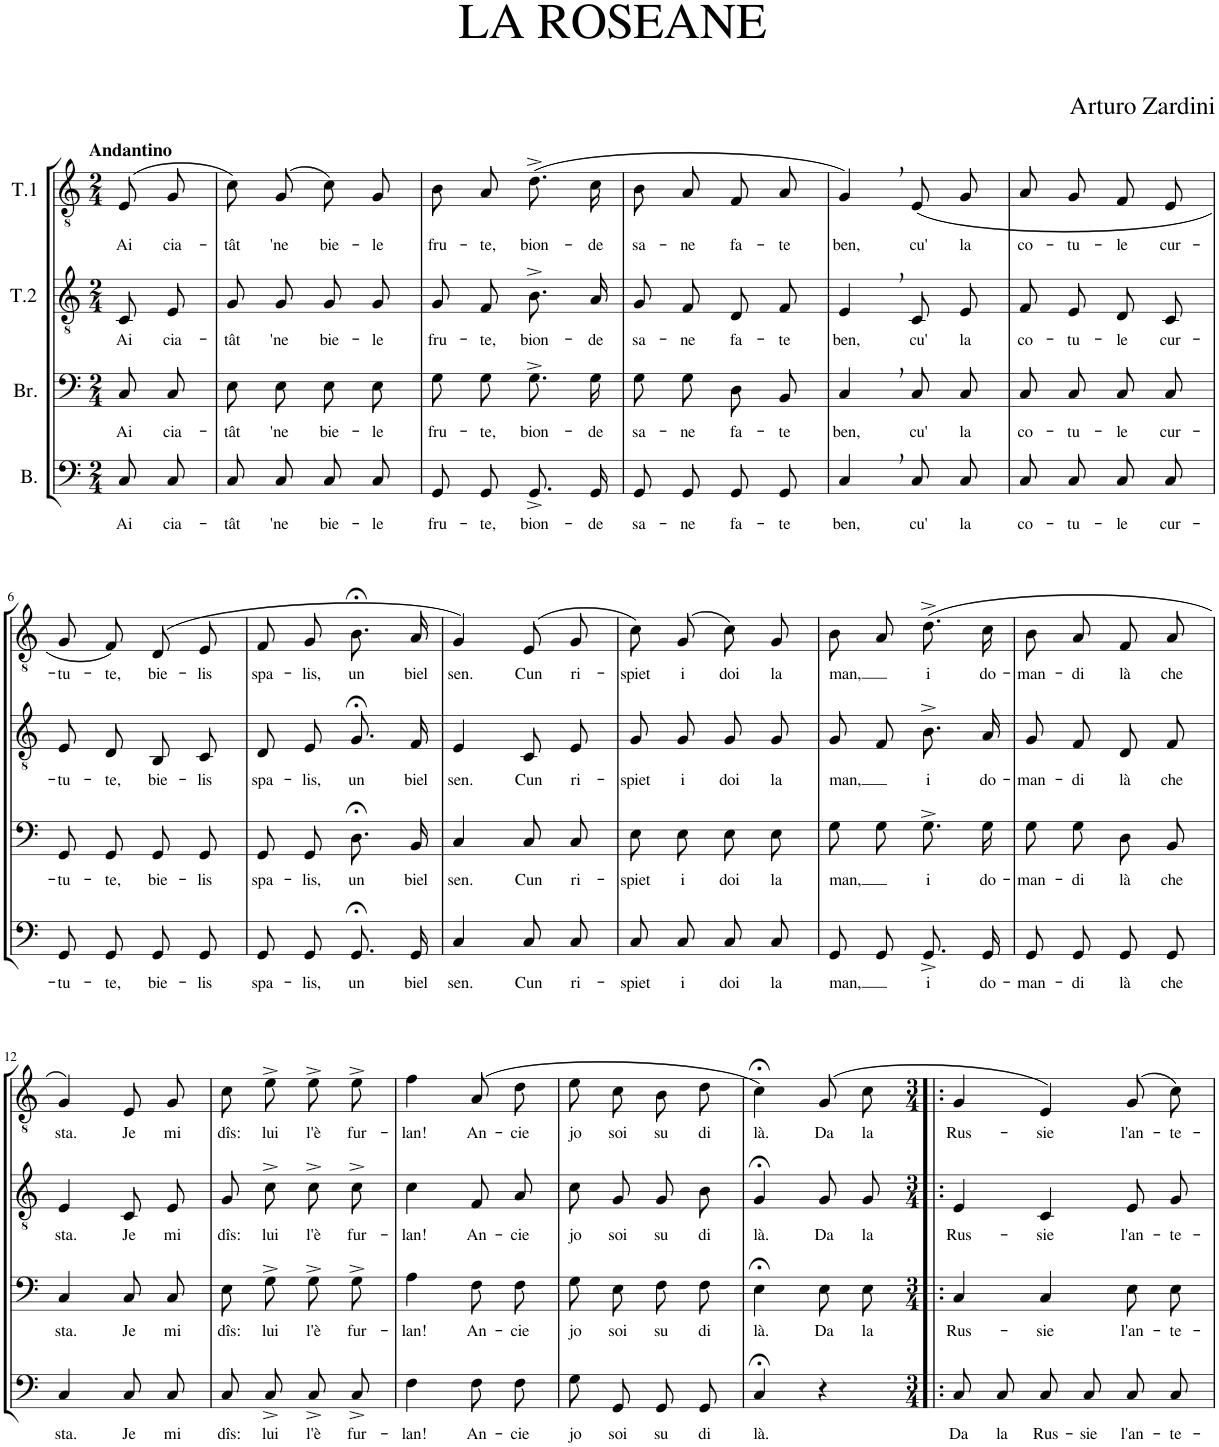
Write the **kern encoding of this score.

**kern	**text	**kern	**text	**kern	**text	**kern	**text
*part4	*part4	*part3	*part3	*part2	*part2	*part1	*part1
*staff4	*staff4	*staff3	*staff3	*staff2	*staff2	*staff1	*staff1
*I"B.	*	*I"Br.	*	*I"T.2	*	*I"T.1	*
*clefF4	*	*clefF4	*	*clefGv2	*	*clefGv2	*
*k[]	*	*k[]	*	*k[]	*	*k[]	*
*M2/4	*	*M2/4	*	*M2/4	*	*M2/4	*
=	=	=	=	=	=	=	=
!	!	!	!	!	!	!LO:TX:a:B:t=Andantino	!
!	!LO:LY:b	!	!LO:LY:b	!	!LO:LY:b	!	!LO:LY:b
8C/L	Ai	8C/L	Ai	8C/L	Ai	(8E/L	Ai
!	!LO:LY:b	!	!LO:LY:b	!	!LO:LY:b	!	!LO:LY:b
8C/J	cia-	8C/J	cia-	8E/J	cia-	8G/J	cia-
=1	=1	=1	=1	=1	=1	=1	=1
!	!LO:LY:b	!	!LO:LY:b	!	!LO:LY:b	!	!LO:LY:b
8C/L	-tât	8E\L	-tât	8G/L	-tât	8c/L)	-tât
!	!LO:LY:b	!	!LO:LY:b	!	!LO:LY:b	!	!LO:LY:b
8C/J	'ne	8E\J	'ne	8G/J	'ne	(8G/J	'ne
!	!LO:LY:b	!	!LO:LY:b	!	!LO:LY:b	!	!LO:LY:b
8C/L	bie-	8E\L	bie-	8G/L	bie-	8c/L)	bie-
!	!LO:LY:b	!	!LO:LY:b	!	!LO:LY:b	!	!LO:LY:b
8C/J	-le	8E\J	-le	8G/J	-le	8G/J	-le
=2	=2	=2	=2	=2	=2	=2	=2
!	!LO:LY:b	!	!LO:LY:b	!	!LO:LY:b	!	!LO:LY:b
8GG/L	fru-	8G\L	fru-	8G/L	fru-	8B/L	fru-
!	!LO:LY:b	!	!LO:LY:b	!	!LO:LY:b	!	!LO:LY:b
8GG/J	-te,	8G\J	-te,	8F/J	-te,	8A/J	-te,
!	!LO:LY:b	!	!LO:LY:b	!	!LO:LY:b	!	!LO:LY:b
8.GG^/L	bion-	8.G^\L	bion-	8.B^/L	bion-	(8.d^\L	bion-
!	!LO:LY:b	!	!LO:LY:b	!	!LO:LY:b	!	!LO:LY:b
16GG/Jk	-de	16G\Jk	-de	16A/Jk	-de	16c\Jk	-de
=3	=3	=3	=3	=3	=3	=3	=3
!	!LO:LY:b	!	!LO:LY:b	!	!LO:LY:b	!	!LO:LY:b
8GG/L	sa-	8G\L	sa-	8G/L	sa-	8B/L	sa-
!	!LO:LY:b	!	!LO:LY:b	!	!LO:LY:b	!	!LO:LY:b
8GG/J	-ne	8G\J	-ne	8F/J	-ne	8A/J	-ne
!	!LO:LY:b	!	!LO:LY:b	!	!LO:LY:b	!	!LO:LY:b
8GG/L	fa-	8D/L	fa-	8D/L	fa-	8F/L	fa-
!	!LO:LY:b	!	!LO:LY:b	!	!LO:LY:b	!	!LO:LY:b
8GG/J	-te	8BB/J	-te	8F/J	-te	8A/J	-te
=4	=4	=4	=4	=4	=4	=4	=4
!	!LO:LY:b	!	!LO:LY:b	!	!LO:LY:b	!	!LO:LY:b
4C,/	ben,	4C,/	ben,	4E,/	ben,	4G,/)	ben,
!	!LO:LY:b	!	!LO:LY:b	!	!LO:LY:b	!	!LO:LY:b
8C/L	cu'	8C/L	cu'	8C/L	cu'	(8E/L	cu'
!	!LO:LY:b	!	!LO:LY:b	!	!LO:LY:b	!	!LO:LY:b
8C/J	la	8C/J	la	8E/J	la	8G/J	la
=5	=5	=5	=5	=5	=5	=5	=5
!	!LO:LY:b	!	!LO:LY:b	!	!LO:LY:b	!	!LO:LY:b
8C/L	co-	8C/L	co-	8F/L	co-	8A/L	co-
!	!LO:LY:b	!	!LO:LY:b	!	!LO:LY:b	!	!LO:LY:b
8C/J	-tu-	8C/J	-tu-	8E/J	-tu-	8G/J	-tu-
!	!LO:LY:b	!	!LO:LY:b	!	!LO:LY:b	!	!LO:LY:b
8C/L	-le	8C/L	-le	8D/L	-le	8F/L	-le
!	!LO:LY:b	!	!LO:LY:b	!	!LO:LY:b	!	!LO:LY:b
8C/J	cur-	8C/J	cur-	8C/J	cur-	8E/J	cur-
!!LO:LB:g=z
=6	=6	=6	=6	=6	=6	=6	=6
!	!LO:LY:b	!	!LO:LY:b	!	!LO:LY:b	!	!LO:LY:b
8GG/L	-tu-	8GG/L	-tu-	8E/L	-tu-	8G/L	-tu-
!	!LO:LY:b	!	!LO:LY:b	!	!LO:LY:b	!	!LO:LY:b
8GG/J	-te,	8GG/J	-te,	8D/J	-te,	8F/J)	-te,
!	!LO:LY:b	!	!LO:LY:b	!	!LO:LY:b	!	!LO:LY:b
8GG/L	bie-	8GG/L	bie-	8BB/L	bie-	(8D/L	bie-
!	!LO:LY:b	!	!LO:LY:b	!	!LO:LY:b	!	!LO:LY:b
8GG/J	-lis	8GG/J	-lis	8C/J	-lis	8E/J	-lis
=7	=7	=7	=7	=7	=7	=7	=7
!	!LO:LY:b	!	!LO:LY:b	!	!LO:LY:b	!	!LO:LY:b
8GG/L	spa-	8GG/L	spa-	8D/L	spa-	8F/L	spa-
!	!LO:LY:b	!	!LO:LY:b	!	!LO:LY:b	!	!LO:LY:b
8GG/J	-lis,	8GG/J	-lis,	8E/J	-lis,	8G/J	-lis,
!	!LO:LY:b	!	!LO:LY:b	!	!LO:LY:b	!	!LO:LY:b
8.GG;</L	un	8.D;</L	un	8.G;</L	un	8.B;</L	un
!	!LO:LY:b	!	!LO:LY:b	!	!LO:LY:b	!	!LO:LY:b
16GG/Jk	biel	16BB/Jk	biel	16F/Jk	biel	16A/Jk	biel
=8	=8	=8	=8	=8	=8	=8	=8
!	!LO:LY:b	!	!LO:LY:b	!	!LO:LY:b	!	!LO:LY:b
4C/	sen.	4C/	sen.	4E/	sen.	4G/)	sen.
!	!LO:LY:b	!	!LO:LY:b	!	!LO:LY:b	!	!LO:LY:b
8C/L	Cun	8C/L	Cun	8C/L	Cun	(8E/L	Cun
!	!LO:LY:b	!	!LO:LY:b	!	!LO:LY:b	!	!LO:LY:b
8C/J	ri-	8C/J	ri-	8E/J	ri-	8G/J	ri-
=9	=9	=9	=9	=9	=9	=9	=9
!	!LO:LY:b	!	!LO:LY:b	!	!LO:LY:b	!	!LO:LY:b
8C/L	-spiet	8E\L	-spiet	8G/L	-spiet	8c/L)	-spiet
!	!LO:LY:b	!	!LO:LY:b	!	!LO:LY:b	!	!LO:LY:b
8C/J	i	8E\J	i	8G/J	i	(8G/J	i
!	!LO:LY:b	!	!LO:LY:b	!	!LO:LY:b	!	!LO:LY:b
8C/L	doi	8E\L	doi	8G/L	doi	8c/L)	doi
!	!LO:LY:b	!	!LO:LY:b	!	!LO:LY:b	!	!LO:LY:b
8C/J	la	8E\J	la	8G/J	la	8G/J	la
=10	=10	=10	=10	=10	=10	=10	=10
!	!LO:LY:b	!	!LO:LY:b	!	!LO:LY:b	!	!LO:LY:b
8GG/L	man,	8G\L	man,	8G/L	man,	8B/L	man,
8GG/J	.	8G\J	.	8F/J	.	8A/J	.
!	!LO:LY:b	!	!LO:LY:b	!	!LO:LY:b	!	!LO:LY:b
8.GG^/L	i	8.G^\L	i	8.B^/L	i	(8.d^\L	i
!	!LO:LY:b	!	!LO:LY:b	!	!LO:LY:b	!	!LO:LY:b
16GG/Jk	do-	16G\Jk	do-	16A/Jk	do-	16c\Jk	do-
=11	=11	=11	=11	=11	=11	=11	=11
!	!LO:LY:b	!	!LO:LY:b	!	!LO:LY:b	!	!LO:LY:b
8GG/L	-man-	8G\L	-man-	8G/L	-man-	8B/L	-man-
!	!LO:LY:b	!	!LO:LY:b	!	!LO:LY:b	!	!LO:LY:b
8GG/J	-di	8G\J	-di	8F/J	-di	8A/J	-di
!	!LO:LY:b	!	!LO:LY:b	!	!LO:LY:b	!	!LO:LY:b
8GG/L	là	8D/L	là	8D/L	là	8F/L	là
!	!LO:LY:b	!	!LO:LY:b	!	!LO:LY:b	!	!LO:LY:b
8GG/J	che	8BB/J	che	8F/J	che	8A/J	che
!!LO:LB:g=z
=12	=12	=12	=12	=12	=12	=12	=12
!	!LO:LY:b	!	!LO:LY:b	!	!LO:LY:b	!	!LO:LY:b
4C/	sta.	4C/	sta.	4E/	sta.	4G/)	sta.
!	!LO:LY:b	!	!LO:LY:b	!	!LO:LY:b	!	!LO:LY:b
8C/L	Je	8C/L	Je	8C/L	Je	8E/L	Je
!	!LO:LY:b	!	!LO:LY:b	!	!LO:LY:b	!	!LO:LY:b
8C/J	mi	8C/J	mi	8E/J	mi	8G/J	mi
=13	=13	=13	=13	=13	=13	=13	=13
!	!LO:LY:b	!	!LO:LY:b	!	!LO:LY:b	!	!LO:LY:b
8C/L	dîs:	8E\L	dîs:	8G/L	dîs:	8c\L	dîs:
!	!LO:LY:b	!	!LO:LY:b	!	!LO:LY:b	!	!LO:LY:b
8C^/J	lui	8G^\J	lui	8c^/J	lui	8e^\J	lui
!	!LO:LY:b	!	!LO:LY:b	!	!LO:LY:b	!	!LO:LY:b
8C^/L	l'è	8G^\L	l'è	8c^\L	l'è	8e^\L	l'è
!	!LO:LY:b	!	!LO:LY:b	!	!LO:LY:b	!	!LO:LY:b
8C^/J	fur-	8G^\J	fur-	8c^\J	fur-	8e^\J	fur-
=14	=14	=14	=14	=14	=14	=14	=14
!	!LO:LY:b	!	!LO:LY:b	!	!LO:LY:b	!	!LO:LY:b
4F\	-lan!	4A\	-lan!	4c\	-lan!	4f\	-lan!
!	!LO:LY:b	!	!LO:LY:b	!	!LO:LY:b	!	!LO:LY:b
8F\L	An-	8F\L	An-	8F/L	An-	(8A\L	An-
!	!LO:LY:b	!	!LO:LY:b	!	!LO:LY:b	!	!LO:LY:b
8F\J	-cie	8F\J	-cie	8A/J	-cie	8d\J	-cie
=15	=15	=15	=15	=15	=15	=15	=15
!	!LO:LY:b	!	!LO:LY:b	!	!LO:LY:b	!	!LO:LY:b
8G/L	jo	8G\L	jo	8c/L	jo	8e\L	jo
!	!LO:LY:b	!	!LO:LY:b	!	!LO:LY:b	!	!LO:LY:b
8GG/J	soi	8E\J	soi	8G/J	soi	8c\J	soi
!	!LO:LY:b	!	!LO:LY:b	!	!LO:LY:b	!	!LO:LY:b
8GG/L	su	8F\L	su	8G/L	su	8B\L	su
!	!LO:LY:b	!	!LO:LY:b	!	!LO:LY:b	!	!LO:LY:b
8GG/J	di	8F\J	di	8B/J	di	8d\J	di
=16	=16	=16	=16	=16	=16	=16	=16
!	!LO:LY:b	!	!LO:LY:b	!	!LO:LY:b	!	!LO:LY:b
4C;</	là.	4E;<\	là.	4G;</	là.	4c;<\)	là.
!	!	!	!LO:LY:b	!	!LO:LY:b	!	!LO:LY:b
4r	.	8E\L	Da	8G/L	Da	(8G/L	Da
!	!	!	!LO:LY:b	!	!LO:LY:b	!	!LO:LY:b
.	.	8E\J	la	8G/J	la	8c/J	la
=17!|:	=17!|:	=17!|:	=17!|:	=17!|:	=17!|:	=17!|:	=17!|:
*M3/4	*	*M3/4	*	*M3/4	*	*M3/4	*
!	!LO:LY:b	!	!LO:LY:b	!	!LO:LY:b	!	!LO:LY:b
8C/L	Da	4C/	Rus-	4E/	Rus-	4G/	Rus-
!	!LO:LY:b	!	!	!	!	!	!
8C/J	la	.	.	.	.	.	.
!	!LO:LY:b	!	!LO:LY:b	!	!LO:LY:b	!	!LO:LY:b
8C/L	Rus-	4C/	-sie	4C/	-sie	4E/)	-sie
!	!LO:LY:b	!	!	!	!	!	!
8C/J	-sie	.	.	.	.	.	.
!	!LO:LY:b	!	!LO:LY:b	!	!LO:LY:b	!	!LO:LY:b
8C/L	l'an-	8E\L	l'an-	8E/L	l'an-	(8G/L	l'an-
!	!LO:LY:b	!	!LO:LY:b	!	!LO:LY:b	!	!LO:LY:b
8C/J	-te-	8E\J	-te-	8G/J	-te-	8c/J)	-te-
=	=	=	=	=	=	=	=
*-	*-	*-	*-	*-	*-	*-	*-
